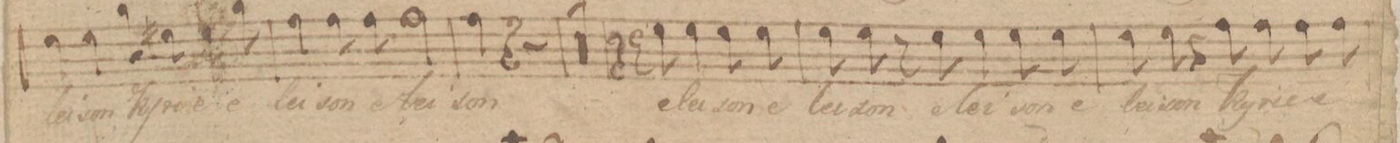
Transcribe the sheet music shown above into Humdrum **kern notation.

**kern	**text
*I"Tenore	*
*clefC4	*
*k[f#c#]	*
*met(c)	*
*M4/4	*
4d\	-lei-
4d\	-son
8f#\	Ky-
8d#X\	-ri-
8d#\	-e
8f#\	e-
=54	=54
4e\	-lei-
8e\	-son
8e\	e-
2e\	-lei-
=55	=55
4e\	-son
4r	.
2r	.
=56	=56
1r	.
=57	=57
1r	.
=58	=58
1r	.
=59	=59
1r	.
=60	=60
4r	.
8r	.
8d\	e-
4d\	-lei-
8d\	-son
8d\	e-
=61	=61
8d\	-lei-
8d\	-son
8r	.
8d\	e-
4d\	-lei-
8d\	-son
8d\	e-
=62	=62
8d\	-lei-
8d\	-son
4r	.
8e\	Ky-
8e\	-ri-
8e\	-e
8e\	e-
=63	=63
*-	*-
